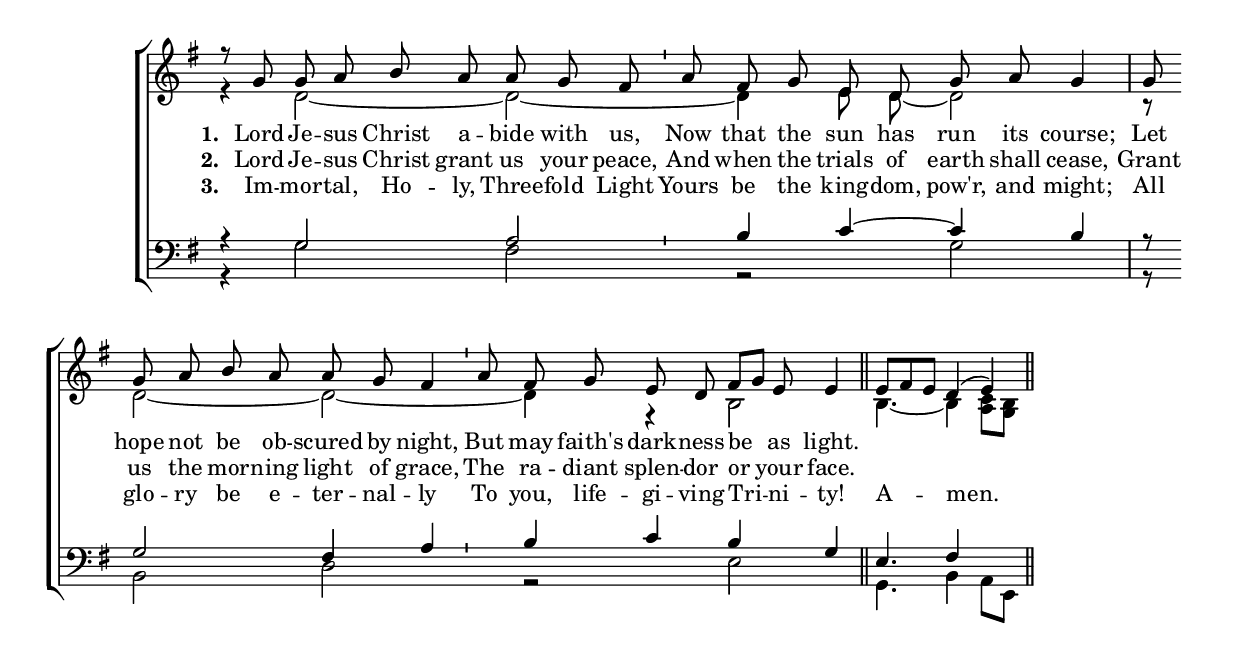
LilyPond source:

\version "2.24.3"
\include "comp_defs.ily"

% \include "gregorian.ly"

% \paper {
%   top-system-spacing.basic-distance = #10
%   score-system-spacing.basic-distance = #20
%   system-system-spacing.basic-distance = #20
%   last-bottom-spacing.basic-distance = #10
% }

global = {
  \key g \major
  \cadenzaOn
  \autoBeamOff
}

\header {
  % title = "Hymn A"
}

sopMusic = \relative g' {
  r8 g8 g a b a a g fis \bar "'"
  a \bar "" fis g \bar "" e d \bar "" g a g4 \bar "|"
  g8 \bar "" g a b a \bar "" a g \bar "" fis4 \bar "'"
  a8 \bar "" fis g \bar "" e d \bar "" fis[ g] e \bar "" e4 \bar "||"
  e8[ fis e] \bar "" d4( e4) \bar "||"
}
sopWordsA = \lyricmode {
    \set stanza = # "1. "
    Lord Je -- sus Christ a -- bide with us,
    Now that the sun has run its course;
    Let hope not be ob -- scured by night,
    But may faith's dark -- ness be as light.
  }
sopWordsB = \lyricmode {
  \set stanza = # "2. "
  Lord Je -- sus Christ grant us your peace,
  And when the trials of earth shall cease,
  Grant us the mor -- ning light of grace,
  The ra -- diant splen -- dor or your face.
  }
sopWordsC = \lyricmode {
  \set stanza = # "3. "
  Im -- mor -- tal, Ho -- ly, Three -- fold Light
  Yours be the king -- dom, pow'r, and might;
  All glo -- ry be e -- ter -- nal -- ly
  To you, life -- gi -- ving Tri -- ni -- ty! A -- men.
  }

altoMusic = \relative c' {
  r4 d2~ d2~ d4 e8 d8~ d2 r8 d2~ d2*5/4~ d4 r4 b2*5/4 b4.~ b4
  <a c>8[ <g b>]
}
altoWords = \lyricmode {}

tenorMusic = \relative e {
  r4 g2 a2 b4 c4~ c4 b4 r8 g2 fis4 a4*3/2 b4 c4
  b4*3/2 g4 e4. fis4 s4
}
tenorWords = \lyricmode {}

bassMusic = \relative c' {
  r4 g2 fis2 r2 g2
  r8 b,2 d2*5/4 r2 e2 s8 g,4. b4 a8[ e]
}
bassWords = \lyricmode {}


\score {
  \transpose g g {
  \new ChoirStaff <<
    % \new Lyrics = "sopranos" \with {
      % this is needed for lyrics above a staff
      % \override VerticalAxisGroup.staff-affinity = #DOWN
    % }
    \new Staff = "women" \with {\omit TimeSignature} <<
      \new Voice = "sopranos" {
        \voiceOne
        << \global \sopMusic >>
      }
      \new Lyrics \lyricsto "sopranos" \sopWordsA
      \new Lyrics \lyricsto "sopranos" \sopWordsB
      \new Lyrics \lyricsto "sopranos" \sopWordsC
      \new Voice = "altos" {
        \voiceTwo
        << \global \altoMusic >>
      }
    >>
    \new Lyrics = "altos"
    \new Lyrics = "tenors" \with {
      % this is needed for lyrics above a staff
      % \override VerticalAxisGroup.staff-affinity = #DOWN
    }
    \new Staff = "men" \with {\omit TimeSignature} <<
      \clef bass
      \new Voice = "tenors" {
        \voiceOne
        << \global \tenorMusic >>
      }
      \new Voice = "basses" {
        \voiceTwo << \global \bassMusic >>
      }
    >>
    % \new Lyrics = "basses"
    % \context Lyrics = "sopranos" \lyricsto "sopranos" \sopWords
    % \context Lyrics = "altos" \lyricsto "altos" \altoWords
    % \context Lyrics = "tenors" \lyricsto "tenors" \tenorWords
    % \context Lyrics = "basses" \lyricsto "basses" \bassWords
  >>
}
  }